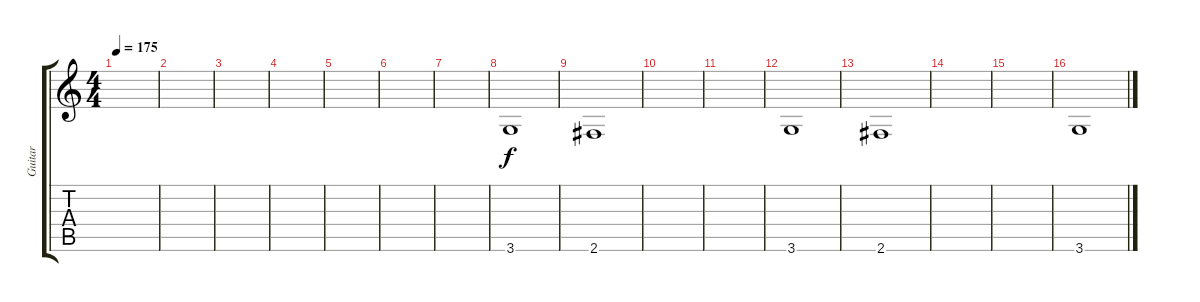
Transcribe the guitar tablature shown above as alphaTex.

\track ("Guitar" "Guitar") {instrument distortionguitar}
\staff {score tabs}
\tuning (E4 B3 G3 D3 A2 E2) {hide}
\ts (4 4)
\tempo 175
\clef g2
\ks c
|
|
|
|
|
|
|
3.6.1 |
2.6.1 |
|
|
3.6.1 |
2.6.1 |
|
|
3.6.1
